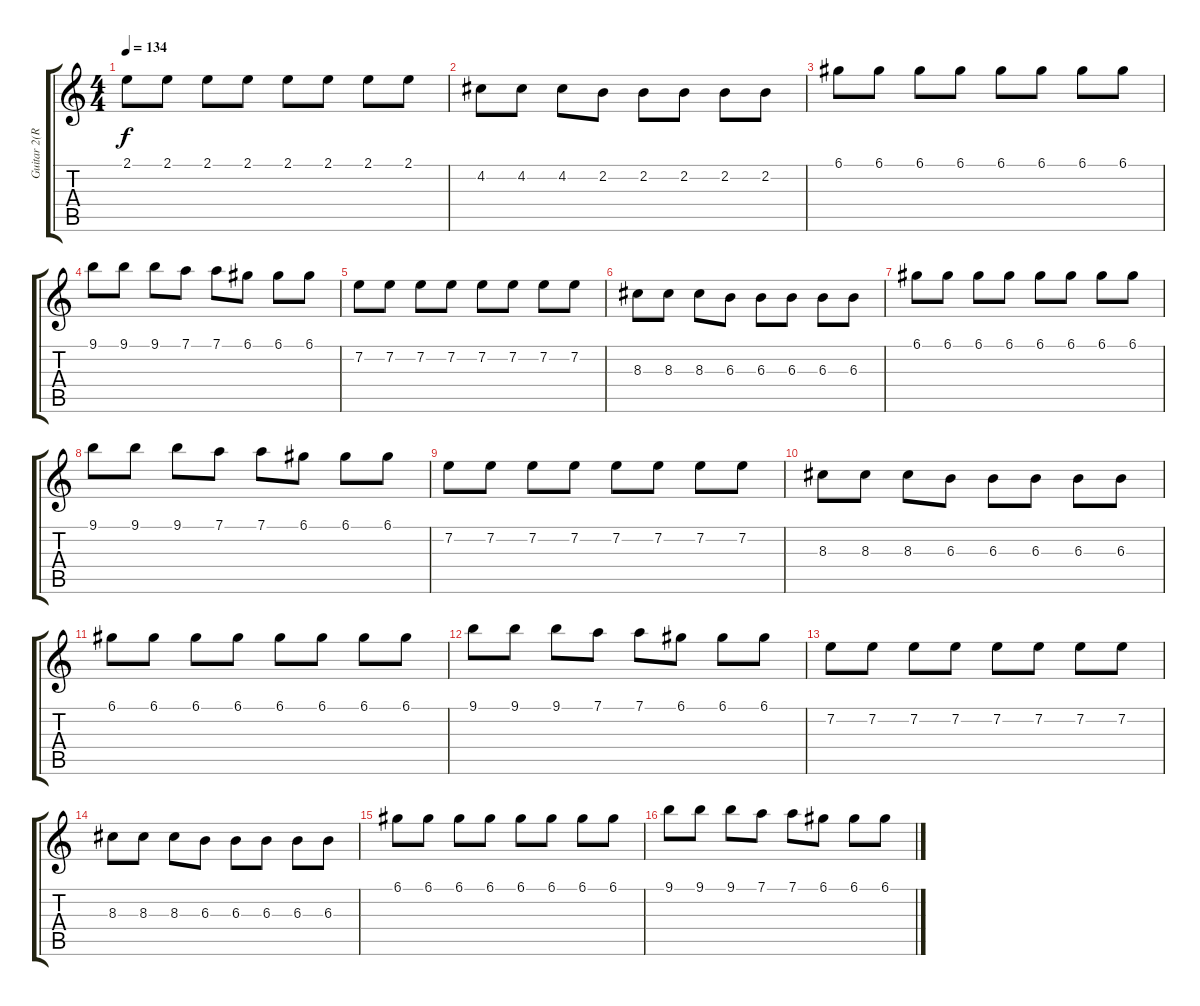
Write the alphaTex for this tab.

\track ("Guitar 2(Rainer)" "Guitar 2(R") {instrument distortionguitar}
\staff {score tabs}
\tuning (D4 A3 F3 C3 G2 D2) {hide}
\ts (4 4)
\tempo 134
\clef g2
\ks c
2.1.8{dy f volume 13} 2.1.8 2.1.8 2.1.8 2.1.8 2.1.8 2.1.8 2.1.8 |
4.2.8 4.2.8 4.2.8 2.2.8 2.2.8 2.2.8 2.2.8 2.2.8 |
6.1.8 6.1.8 6.1.8 6.1.8 6.1.8 6.1.8 6.1.8 6.1.8 |
9.1.8 9.1.8 9.1.8 7.1.8 7.1.8 6.1.8 6.1.8 6.1.8 |
7.2.8 7.2.8 7.2.8 7.2.8 7.2.8 7.2.8 7.2.8 7.2.8 |
8.3.8 8.3.8 8.3.8 6.3.8 6.3.8 6.3.8 6.3.8 6.3.8 |
6.1.8 6.1.8 6.1.8 6.1.8 6.1.8 6.1.8 6.1.8 6.1.8 |
9.1.8 9.1.8 9.1.8 7.1.8 7.1.8 6.1.8 6.1.8 6.1.8 |
7.2.8{volume 13} 7.2.8 7.2.8 7.2.8 7.2.8 7.2.8 7.2.8 7.2.8 |
8.3.8 8.3.8 8.3.8 6.3.8 6.3.8 6.3.8 6.3.8 6.3.8 |
6.1.8 6.1.8 6.1.8 6.1.8 6.1.8 6.1.8 6.1.8 6.1.8 |
9.1.8 9.1.8 9.1.8 7.1.8 7.1.8 6.1.8 6.1.8 6.1.8 |
7.2.8 7.2.8 7.2.8 7.2.8 7.2.8 7.2.8 7.2.8 7.2.8 |
8.3.8 8.3.8 8.3.8 6.3.8 6.3.8 6.3.8 6.3.8 6.3.8 |
6.1.8 6.1.8 6.1.8 6.1.8 6.1.8 6.1.8 6.1.8 6.1.8 |
9.1.8 9.1.8 9.1.8 7.1.8 7.1.8 6.1.8 6.1.8 6.1.8
